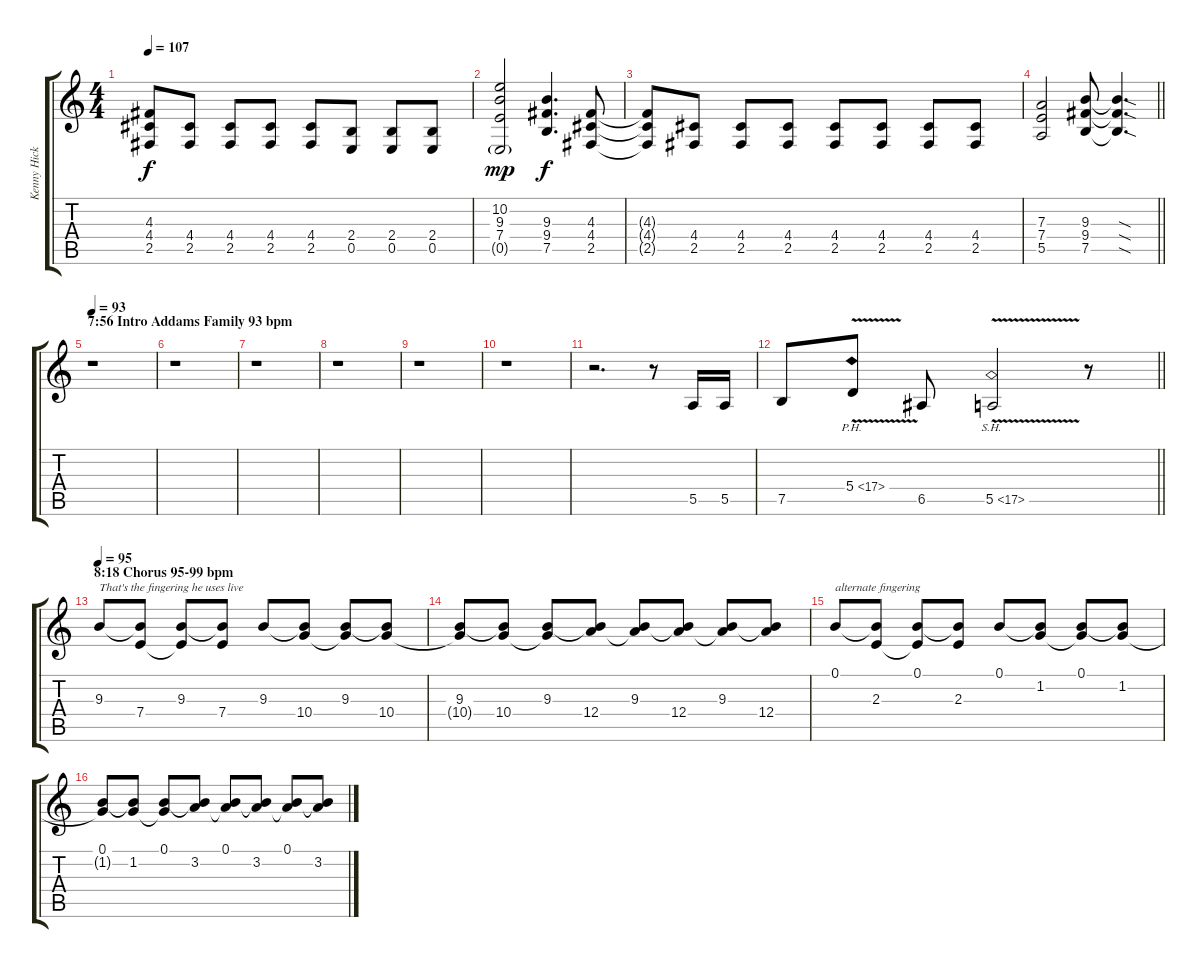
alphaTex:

\track ("Kenny Hickey (Guitar)" "Kenny Hick") {instrument overdrivenguitar}
\staff {score tabs}
\tuning (B3 Gb3 D3 A2 E2 B1) {hide}
\ts (4 4)
\tempo 107
\clef g2
\ks c
(4.3{t} 4.4{t} 2.5{t}).8{dy f} (4.4 2.5).8 (4.4 2.5).8 (4.4 2.5).8 (4.4 2.5).8 (2.4 0.5).8 (2.4 0.5).8 (2.4 0.5).8 |
(10.2 9.3 7.4 0.5{g}).2{dy mp} (9.3 9.4 7.5).4{d dy f} (4.3 4.4 2.5).8 |
(4.3{t} 4.4{t} 2.5{t}).8 (4.4 2.5).8 (4.4 2.5).8 (4.4 2.5).8 (4.4 2.5).8 (4.4 2.5).8 (4.4 2.5).8 (4.4 2.5).8 |
\barLineRight lightlight
(7.3 7.4 5.5).2 (9.3 9.4 7.5).8 (9.3{sod t} 9.4{sod t} 7.5{sod t}).4{d} |
\section ("" "7:56 Intro Addams Family 93 bpm")
\tempo 93
r.1 |
r.1 |
r.1 |
r.1 |
r.1 |
r.1 |
r.2{d} r.8 5.5.16 5.5.16 |
\barLineRight lightlight
7.5.8 5.4{ph 12 v}.8 6.5.8 5.5{sh 12 v}.2 r.8 |
\section ("" "8:18 Chorus 95-99 bpm")
\tempo 95
9.3.8{txt "That's the fingering he uses live"} (9.3{t} 7.4).8 (9.3 7.4{t}).8 (9.3{t} 7.4).8 9.3.8 (9.3{t} 10.4).8 (9.3 10.4{t}).8 (9.3{t} 10.4).8 |
(9.3 10.4{t}).8 (9.3{t} 10.4).8 (9.3 10.4{t}).8 (9.3{t} 12.4).8 (9.3 12.4{t}).8 (9.3{t} 12.4).8 (9.3 12.4{t}).8 (9.3{t} 12.4).8 |
0.1.8{txt "alternate fingering"} (0.1{t} 2.3).8 (0.1 2.3{t}).8 (0.1{t} 2.3).8 0.1.8 (0.1{t} 1.2).8 (0.1 1.2{t}).8 (0.1{t} 1.2).8 |
(0.1 1.2{t}).8 (0.1{t} 1.2).8 (0.1 1.2{t}).8 (0.1{t} 3.2).8 (0.1 3.2{t}).8 (0.1{t} 3.2).8 (0.1 3.2{t}).8 (0.1{t} 3.2).8
